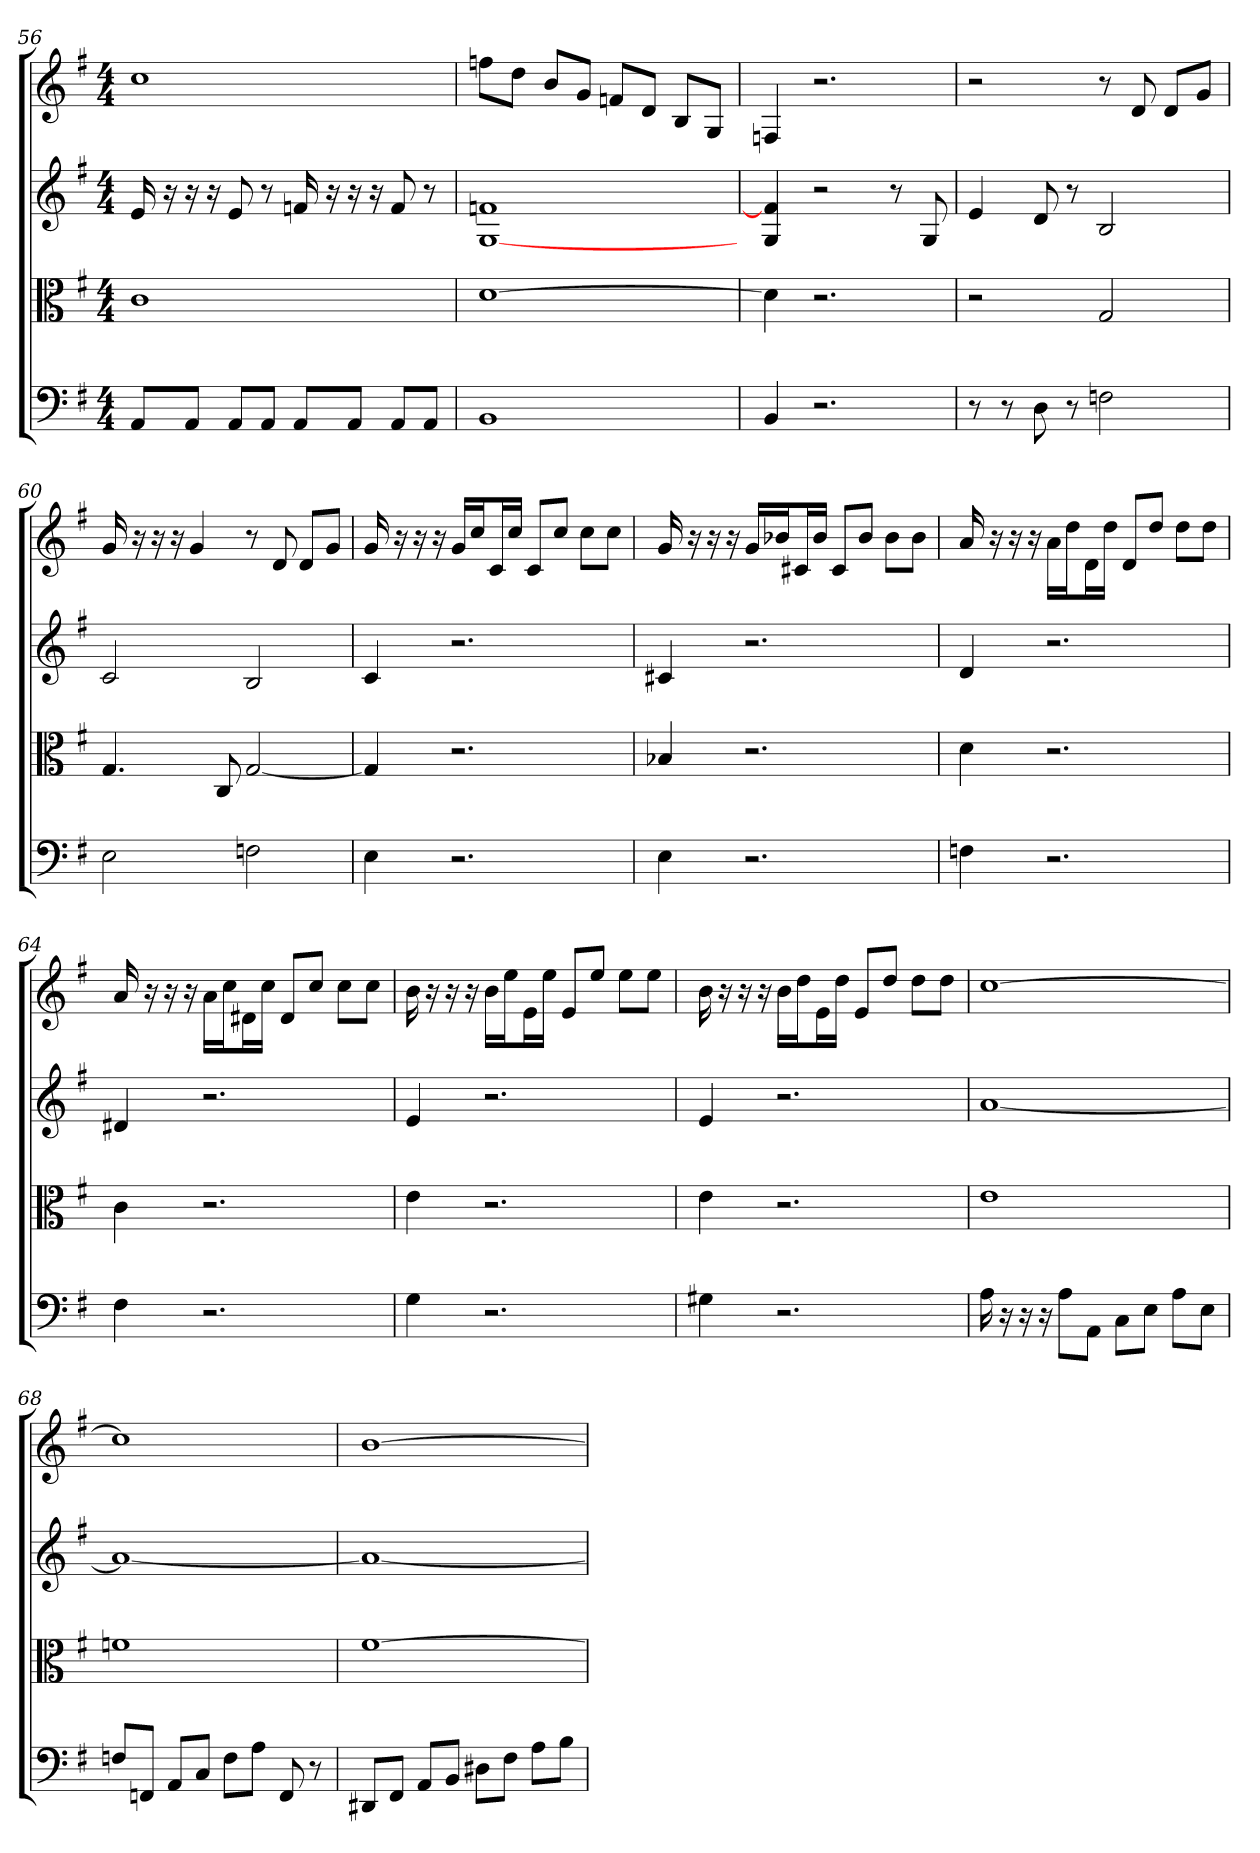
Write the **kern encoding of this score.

**kern	**kern	**kern	**kern
*part4	*part3	*part2	*part1
*staff4	*staff3	*staff2	*staff1
*clefF4	*clefC3	*clefG2	*clefG2
*k[f#]	*k[f#]	*k[f#]	*k[f#]
*e:	*e:	*e:	*e:
*M4/4	*M4/4	*M4/4	*M4/4
=56	=56	=56	=56
8AA/L	1c	16e	1cc
.	.	16r	.
8AA/J	.	16r	.
.	.	16r	.
8AA/L	.	8e	.
8AA/J	.	8r	.
8AA/L	.	16fn	.
.	.	16r	.
8AA/J	.	16r	.
.	.	16r	.
8AA/L	.	8f	.
8AA/J	.	8r	.
=57	=57	=57	=57
1BB	[1d	[1G 1fn	8ffn\L
.	.	.	8dd\J
.	.	.	8b/L
.	.	.	8g/J
.	.	.	8fn/L
.	.	.	8d/J
.	.	.	8B/L
.	.	.	8G/J
=58	=58	=58	=58
4BB	4d]	4G 4f]	4Fn
2.r	2.r	2r	2.r
.	.	8r	.
.	.	8G	.
=59	=59	=59	=59
8r	2r	4e	2r
8r	.	.	.
8D	.	8d	.
8r	.	8r	.
2Fn	2G	2B	8r
.	.	.	8d
.	.	.	8d/L
.	.	.	8g/J
=60	=60	=60	=60
2E	4.G	2c	16g
.	.	.	16r
.	.	.	16r
.	.	.	16r
.	.	.	4g
.	8C	.	.
2Fn	[2G	2B	8r
.	.	.	8d
.	.	.	8d/L
.	.	.	8g/J
=61	=61	=61	=61
4E	4G]	4c	16g
.	.	.	16r
.	.	.	16r
.	.	.	16r
2.r	2.r	2.r	16g/LL
.	.	.	16cc/J
.	.	.	16c/L
.	.	.	16cc/JJ
.	.	.	8c/L
.	.	.	8cc/J
.	.	.	8cc\L
.	.	.	8cc\J
=62	=62	=62	=62
4E	4B-X	4c#X	16g
.	.	.	16r
.	.	.	16r
.	.	.	16r
2.r	2.r	2.r	16g/LL
.	.	.	16b-X/J
.	.	.	16c#X/L
.	.	.	16b-/JJ
.	.	.	8c#/L
.	.	.	8b-/J
.	.	.	8b-\L
.	.	.	8b-\J
=63	=63	=63	=63
4Fn	4d	4d	16a
.	.	.	16r
.	.	.	16r
.	.	.	16r
2.r	2.r	2.r	16a\LL
.	.	.	16dd\J
.	.	.	16d\L
.	.	.	16dd\JJ
.	.	.	8d/L
.	.	.	8dd/J
.	.	.	8dd\L
.	.	.	8dd\J
=64	=64	=64	=64
4F#	4c	4d#X	16a
.	.	.	16r
.	.	.	16r
.	.	.	16r
2.r	2.r	2.r	16a\LL
.	.	.	16cc\J
.	.	.	16d#X\L
.	.	.	16cc\JJ
.	.	.	8d#/L
.	.	.	8cc/J
.	.	.	8cc\L
.	.	.	8cc\J
=65	=65	=65	=65
4G	4e	4e	16b
.	.	.	16r
.	.	.	16r
.	.	.	16r
2.r	2.r	2.r	16b\LL
.	.	.	16ee\J
.	.	.	16e\L
.	.	.	16ee\JJ
.	.	.	8e/L
.	.	.	8ee/J
.	.	.	8ee\L
.	.	.	8ee\J
=66	=66	=66	=66
4G#X	4e	4e	16b
.	.	.	16r
.	.	.	16r
.	.	.	16r
2.r	2.r	2.r	16b\LL
.	.	.	16dd\J
.	.	.	16e\L
.	.	.	16dd\JJ
.	.	.	8e/L
.	.	.	8dd/J
.	.	.	8dd\L
.	.	.	8dd\J
=67	=67	=67	=67
16A	1e	[1a	[1cc
16r	.	.	.
16r	.	.	.
16r	.	.	.
8A\L	.	.	.
8AA\J	.	.	.
8C\L	.	.	.
8E\J	.	.	.
8A\L	.	.	.
8E\J	.	.	.
=68	=68	=68	=68
8Fn/L	1fn	1a_	1cc]
8FFn/J	.	.	.
8AA/L	.	.	.
8C/J	.	.	.
8F\L	.	.	.
8A\J	.	.	.
8FF	.	.	.
8r	.	.	.
=69	=69	=69	=69
8DD#X/L	[1f#	1a_	[1b
8FF#/J	.	.	.
8AA/L	.	.	.
8BB/J	.	.	.
8D#X\L	.	.	.
8F#\J	.	.	.
8A\L	.	.	.
8B\J	.	.	.
=	=	=	=
*-	*-	*-	*-
